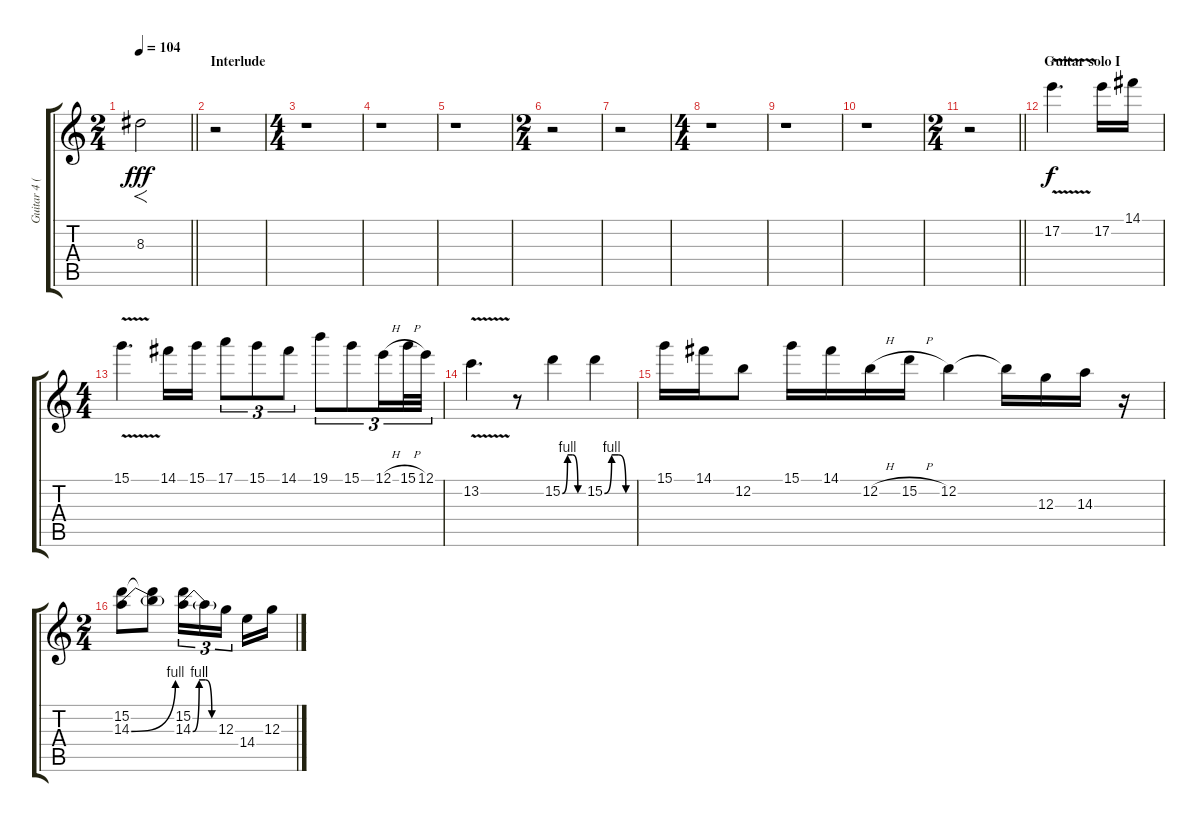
\track ("Guitar 4 (solo)" "Guitar 4 (") {instrument distortionguitar}
\staff {score tabs}
\tuning (E4 B3 G3 D3 A2 E2) {hide}
\ts (2 4)
\tempo 104
\clef g2
\barLineRight lightlight
\ks c
8.3.2{f dy fff} |
\section ("" "Interlude")
r.2 |
\ts (4 4)
r.1 |
r.1 |
r.1 |
\ts (2 4)
r.2 |
r.2 |
\ts (4 4)
r.1 |
r.1 |
r.1 |
\ts (2 4)
\barLineRight lightlight
r.2 |
\section ("" "Guitar solo I")
17.2{v}.4{d dy f} 17.2.16 14.1.16 |
\ts (4 4)
15.1{v}.4{d} 14.1.16 15.1.16 17.1.8{tu (3 2)} 15.1.8{tu (3 2)} 14.1.8{tu (3 2)} 19.1.8{tu (3 2)} 15.1.8{tu (3 2)} 12.1{h}.16{tu (3 2)} 15.1{h}.32{tu (3 2)} 12.1.32{tu (3 2)} |
13.2{v}.4{d} r.8 15.2{be (custom 0 0 15 4 30 4 45 0 60 0)}.4 15.2{be (custom 0 0 15 4 30 4 45 0 60 0)}.4 |
15.1.16 14.1.16 12.2.8 15.1.16 14.1.16 12.2{h}.16 15.2{h}.16 12.2.4 12.2{t}.16 12.3.16 14.3.16 r.16 |
\ts (2 4)
(15.2 14.3{be (bend 0 0 60 4)}).8 (15.2{t} 14.3{t}).8 (15.2 14.3{be (custom 0 0 15 4 30 4 45 0 60 0)}).16{tu (3 2)} 14.3{t}.16{tu (3 2)} 12.3.16{tu (3 2) beam splitsecondary} 14.4.16 12.3.16
